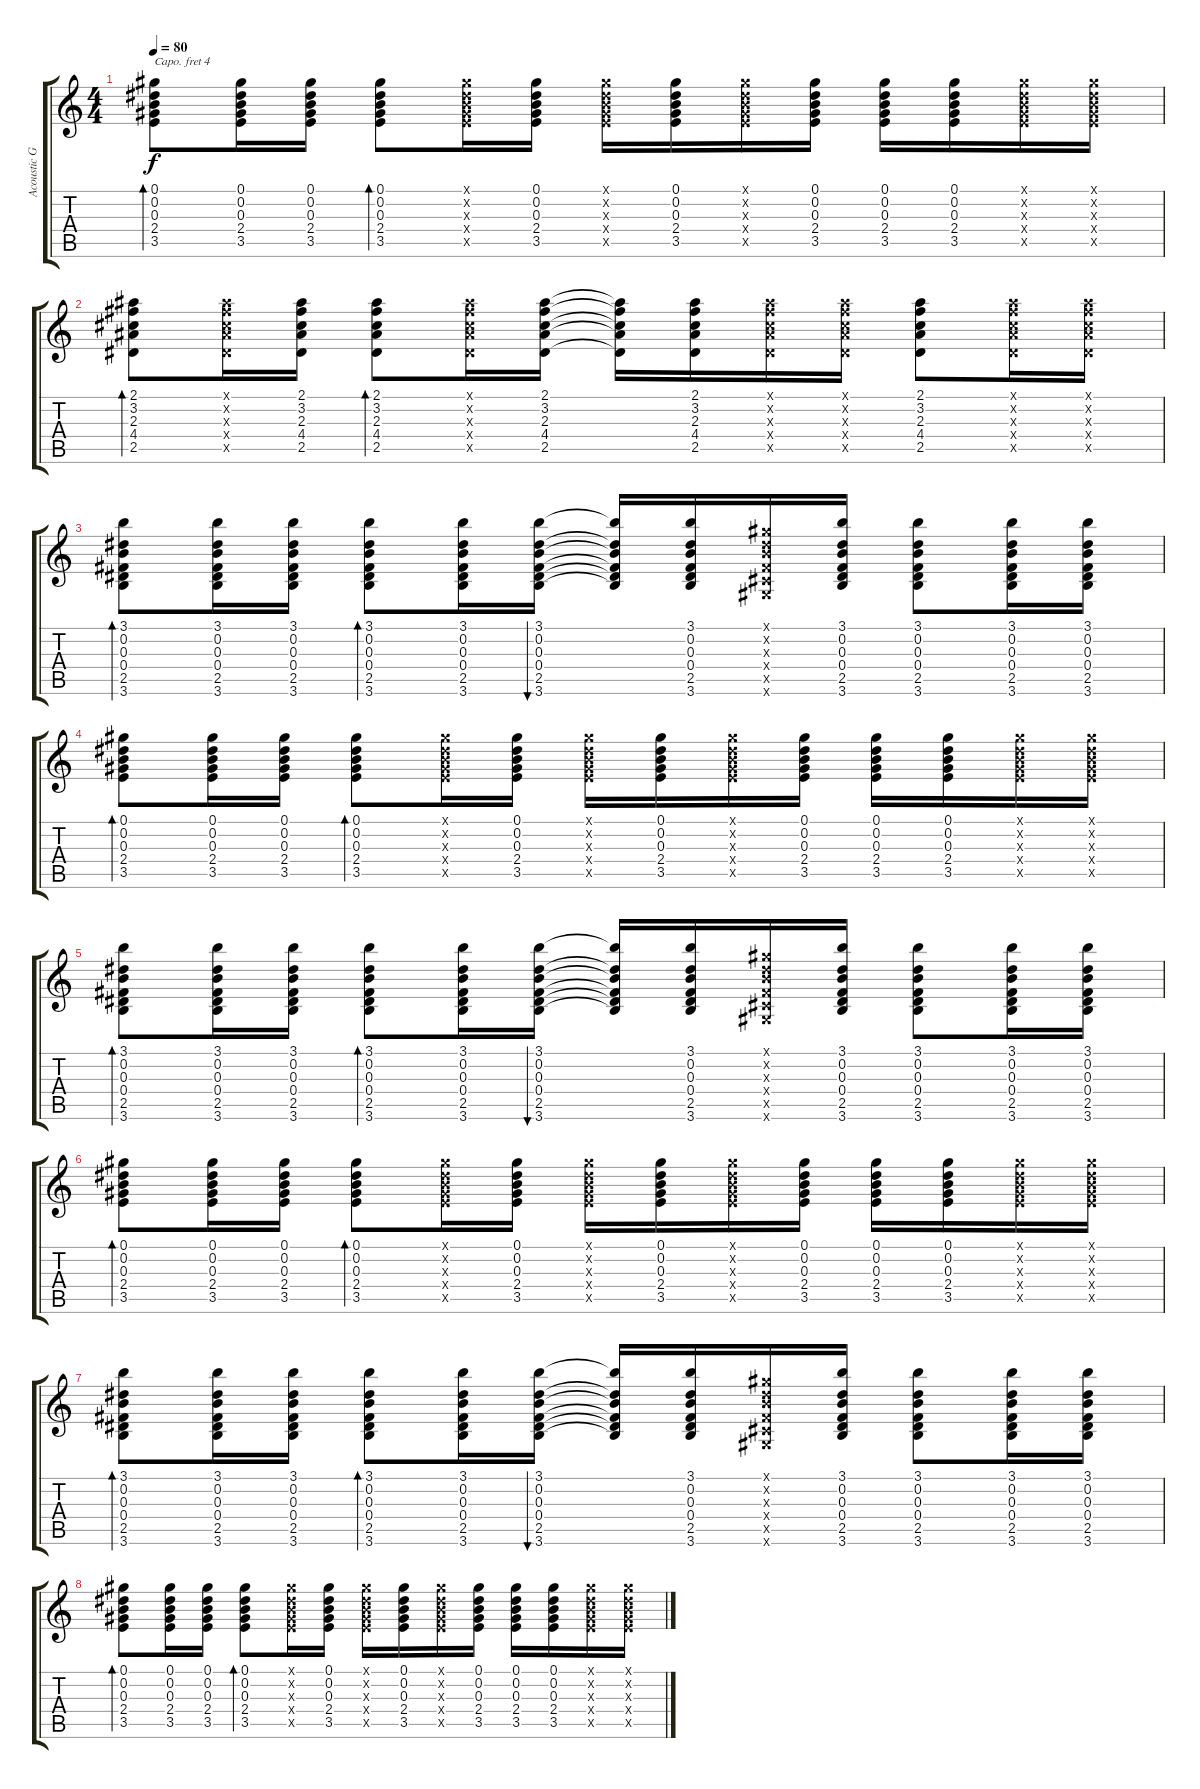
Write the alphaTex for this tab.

\track ("Acoustic Guitar" "Acoustic G") {instrument acousticguitarsteel}
\staff {score tabs}
\capo 4
\tuning (E4 B3 G3 D3 A2 E2) {hide}
\ts (4 4)
\tempo 80
\clef g2
\ks c
(0.1 0.2 0.3 2.4 3.5).8{bd 30 dy f} (0.1 0.2 0.3 2.4 3.5).16 (0.1 0.2 0.3 2.4 3.5).16 (0.1 0.2 0.3 2.4 3.5).8{bd 30} (0.1{x} 0.2{x} 0.3{x} 2.4{x} 3.5{x}).16 (0.1 0.2 0.3 2.4 3.5).16 (0.1{x} 0.2{x} 0.3{x} 2.4{x} 3.5{x}).16 (0.1 0.2 0.3 2.4 3.5).16 (0.1{x} 0.2{x} 0.3{x} 2.4{x} 3.5{x}).16 (0.1 0.2 0.3 2.4 3.5).16 (0.1 0.2 0.3 2.4 3.5).16 (0.1 0.2 0.3 2.4 3.5).16 (0.1{x} 0.2{x} 0.3{x} 2.4{x} 3.5{x}).16 (0.1{x} 0.2{x} 0.3{x} 2.4{x} 3.5{x}).16 |
(2.1 3.2 2.3 4.4 2.5).8{bd 30} (2.1{x} 3.2{x} 2.3{x} 4.4{x} 2.5{x}).16 (2.1 3.2 2.3 4.4 2.5).16 (2.1 3.2 2.3 4.4 2.5).8{bd 30} (2.1{x} 3.2{x} 2.3{x} 4.4{x} 2.5{x}).16 (2.1 3.2 2.3 4.4 2.5).16 (2.1{t} 3.2{t} 2.3{t} 4.4{t} 2.5{t}).16 (2.1 3.2 2.3 4.4 2.5).16 (2.1{x} 3.2{x} 2.3{x} 4.4{x} 2.5{x}).16 (2.1{x} 3.2{x} 2.3{x} 4.4{x} 2.5{x}).16 (2.1 3.2 2.3 4.4 2.5).8 (2.1{x} 3.2{x} 2.3{x} 4.4{x} 2.5{x}).16 (2.1{x} 3.2{x} 2.3{x} 4.4{x} 2.5{x}).16 |
(3.1 0.2 0.3 0.4 2.5 3.6).8{bd 30} (3.1 0.2 0.3 0.4 2.5 3.6).16 (3.1 0.2 0.3 0.4 2.5 3.6).16 (3.1 0.2 0.3 0.4 2.5 3.6).8{bd 30} (3.1 0.2 0.3 0.4 2.5 3.6).16 (3.1 0.2 0.3 0.4 2.5 3.6).16{bu 30} (3.1{t} 0.2{t} 0.3{t} 0.4{t} 2.5{t} 3.6{t}).16 (3.1 0.2 0.3 0.4 2.5 3.6).16 (0.1{x} 0.2{x} 0.3{x} 0.4{x} 0.5{x} 0.6{x}).16 (3.1 0.2 0.3 0.4 2.5 3.6).16 (3.1 0.2 0.3 0.4 2.5 3.6).8 (3.1 0.2 0.3 0.4 2.5 3.6).16 (3.1 0.2 0.3 0.4 2.5 3.6).16 |
(0.1 0.2 0.3 2.4 3.5).8{bd 30} (0.1 0.2 0.3 2.4 3.5).16 (0.1 0.2 0.3 2.4 3.5).16 (0.1 0.2 0.3 2.4 3.5).8{bd 30} (0.1{x} 0.2{x} 0.3{x} 2.4{x} 3.5{x}).16 (0.1 0.2 0.3 2.4 3.5).16 (0.1{x} 0.2{x} 0.3{x} 2.4{x} 3.5{x}).16 (0.1 0.2 0.3 2.4 3.5).16 (0.1{x} 0.2{x} 0.3{x} 2.4{x} 3.5{x}).16 (0.1 0.2 0.3 2.4 3.5).16 (0.1 0.2 0.3 2.4 3.5).16 (0.1 0.2 0.3 2.4 3.5).16 (0.1{x} 0.2{x} 0.3{x} 2.4{x} 3.5{x}).16 (0.1{x} 0.2{x} 0.3{x} 2.4{x} 3.5{x}).16 |
(3.1 0.2 0.3 0.4 2.5 3.6).8{bd 30} (3.1 0.2 0.3 0.4 2.5 3.6).16 (3.1 0.2 0.3 0.4 2.5 3.6).16 (3.1 0.2 0.3 0.4 2.5 3.6).8{bd 30} (3.1 0.2 0.3 0.4 2.5 3.6).16 (3.1 0.2 0.3 0.4 2.5 3.6).16{bu 30} (3.1{t} 0.2{t} 0.3{t} 0.4{t} 2.5{t} 3.6{t}).16 (3.1 0.2 0.3 0.4 2.5 3.6).16 (0.1{x} 0.2{x} 0.3{x} 0.4{x} 0.5{x} 0.6{x}).16 (3.1 0.2 0.3 0.4 2.5 3.6).16 (3.1 0.2 0.3 0.4 2.5 3.6).8 (3.1 0.2 0.3 0.4 2.5 3.6).16 (3.1 0.2 0.3 0.4 2.5 3.6).16 |
(0.1 0.2 0.3 2.4 3.5).8{bd 30} (0.1 0.2 0.3 2.4 3.5).16 (0.1 0.2 0.3 2.4 3.5).16 (0.1 0.2 0.3 2.4 3.5).8{bd 30} (0.1{x} 0.2{x} 0.3{x} 2.4{x} 3.5{x}).16 (0.1 0.2 0.3 2.4 3.5).16 (0.1{x} 0.2{x} 0.3{x} 2.4{x} 3.5{x}).16 (0.1 0.2 0.3 2.4 3.5).16 (0.1{x} 0.2{x} 0.3{x} 2.4{x} 3.5{x}).16 (0.1 0.2 0.3 2.4 3.5).16 (0.1 0.2 0.3 2.4 3.5).16 (0.1 0.2 0.3 2.4 3.5).16 (0.1{x} 0.2{x} 0.3{x} 2.4{x} 3.5{x}).16 (0.1{x} 0.2{x} 0.3{x} 2.4{x} 3.5{x}).16 |
(3.1 0.2 0.3 0.4 2.5 3.6).8{bd 30} (3.1 0.2 0.3 0.4 2.5 3.6).16 (3.1 0.2 0.3 0.4 2.5 3.6).16 (3.1 0.2 0.3 0.4 2.5 3.6).8{bd 30} (3.1 0.2 0.3 0.4 2.5 3.6).16 (3.1 0.2 0.3 0.4 2.5 3.6).16{bu 30} (3.1{t} 0.2{t} 0.3{t} 0.4{t} 2.5{t} 3.6{t}).16 (3.1 0.2 0.3 0.4 2.5 3.6).16 (0.1{x} 0.2{x} 0.3{x} 0.4{x} 0.5{x} 0.6{x}).16 (3.1 0.2 0.3 0.4 2.5 3.6).16 (3.1 0.2 0.3 0.4 2.5 3.6).8 (3.1 0.2 0.3 0.4 2.5 3.6).16 (3.1 0.2 0.3 0.4 2.5 3.6).16 |
(0.1 0.2 0.3 2.4 3.5).8{bd 30} (0.1 0.2 0.3 2.4 3.5).16 (0.1 0.2 0.3 2.4 3.5).16 (0.1 0.2 0.3 2.4 3.5).8{bd 30} (0.1{x} 0.2{x} 0.3{x} 2.4{x} 3.5{x}).16 (0.1 0.2 0.3 2.4 3.5).16 (0.1{x} 0.2{x} 0.3{x} 2.4{x} 3.5{x}).16 (0.1 0.2 0.3 2.4 3.5).16 (0.1{x} 0.2{x} 0.3{x} 2.4{x} 3.5{x}).16 (0.1 0.2 0.3 2.4 3.5).16 (0.1 0.2 0.3 2.4 3.5).16 (0.1 0.2 0.3 2.4 3.5).16 (0.1{x} 0.2{x} 0.3{x} 2.4{x} 3.5{x}).16 (0.1{x} 0.2{x} 0.3{x} 2.4{x} 3.5{x}).16
